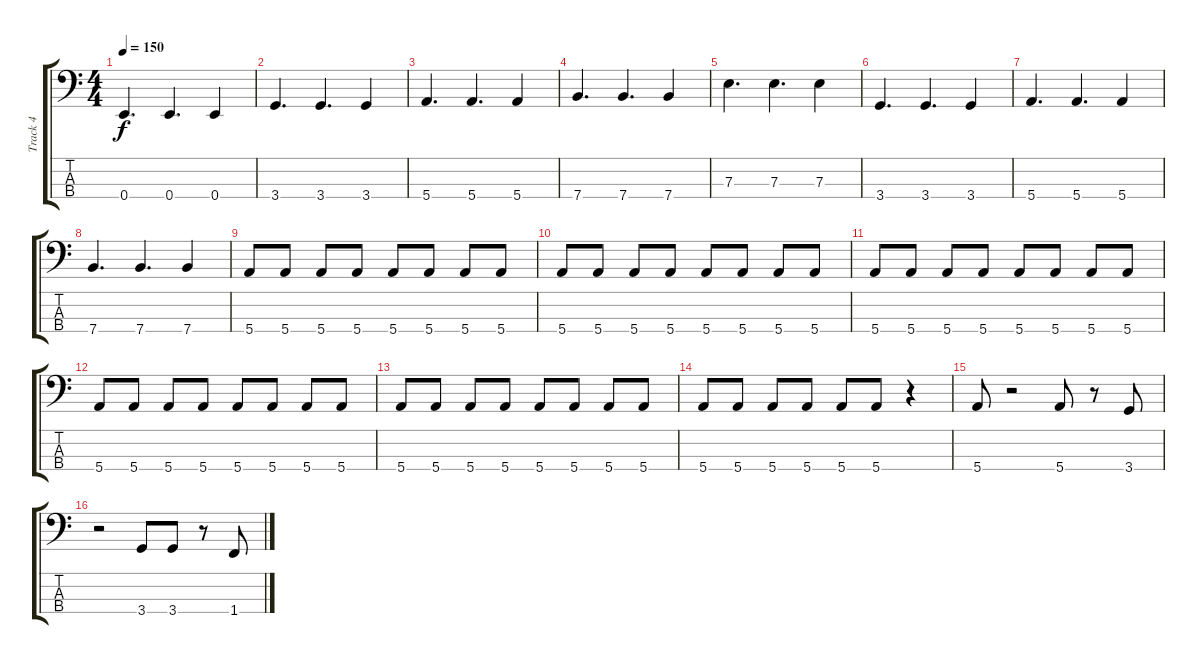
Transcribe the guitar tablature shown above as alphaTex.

\track ("Track 4" "Track 4") {instrument electricbassfinger}
\staff {score tabs}
\tuning (G2 D2 A1 E1) {hide}
\ts (4 4)
\tempo 150
\clef f4
\ks c
0.4.4{d dy f} 0.4.4{d} 0.4.4 |
3.4.4{d} 3.4.4{d} 3.4.4 |
5.4.4{d} 5.4.4{d} 5.4.4 |
7.4.4{d} 7.4.4{d} 7.4.4 |
7.3.4{d} 7.3.4{d} 7.3.4 |
3.4.4{d} 3.4.4{d} 3.4.4 |
5.4.4{d} 5.4.4{d} 5.4.4 |
7.4.4{d} 7.4.4{d} 7.4.4 |
5.4.8 5.4.8 5.4.8 5.4.8 5.4.8 5.4.8 5.4.8 5.4.8 |
5.4.8 5.4.8 5.4.8 5.4.8 5.4.8 5.4.8 5.4.8 5.4.8 |
5.4.8 5.4.8 5.4.8 5.4.8 5.4.8 5.4.8 5.4.8 5.4.8 |
5.4.8 5.4.8 5.4.8 5.4.8 5.4.8 5.4.8 5.4.8 5.4.8 |
5.4.8 5.4.8 5.4.8 5.4.8 5.4.8 5.4.8 5.4.8 5.4.8 |
5.4.8 5.4.8 5.4.8 5.4.8 5.4.8 5.4.8 r.4 |
5.4.8 r.2 5.4.8 r.8 3.4.8 |
r.2 3.4.8 3.4.8 r.8 1.4.8
